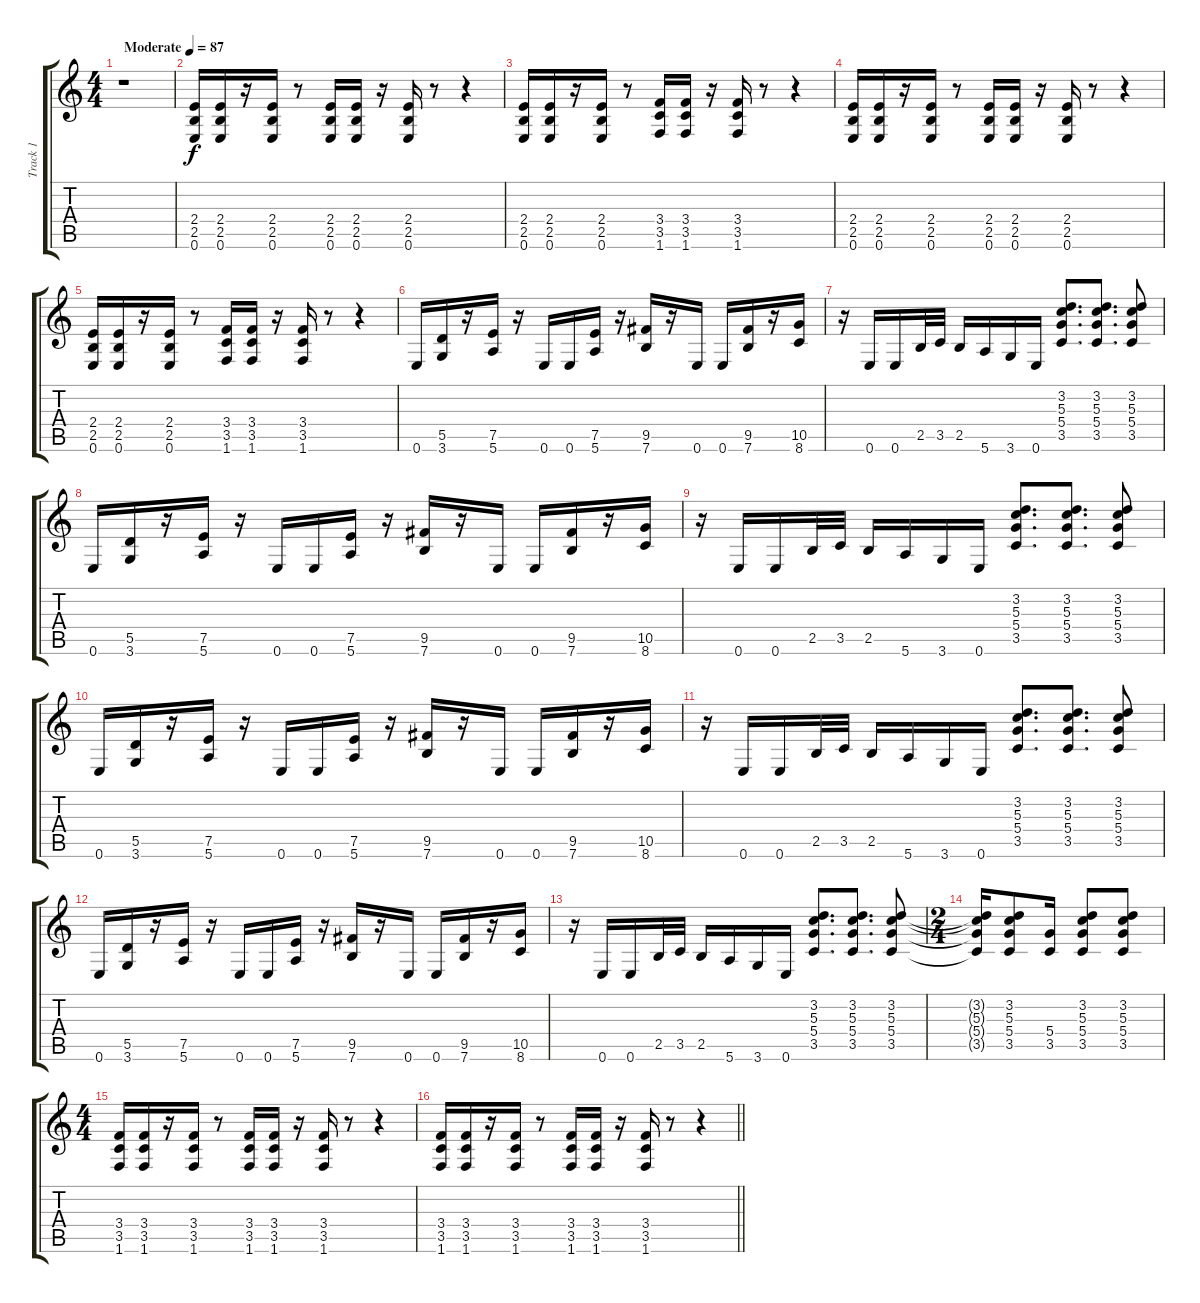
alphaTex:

\track ("Track 1" "Track 1") {instrument distortionguitar}
\staff {score tabs}
\tuning (E4 B3 G3 D3 A2 E2) {hide}
\ts (4 4)
\tempo (87 "Moderate")
\clef g2
\ks c
r.1{dy f instrument distortionguitar} |
(2.4 2.5 0.6).16 (2.4 2.5 0.6).16 r.16 (2.4 2.5 0.6).16 r.8 (2.4 2.5 0.6).16 (2.4 2.5 0.6).16 r.16 (2.4 2.5 0.6).16 r.8 r.4 |
(2.4 2.5 0.6).16 (2.4 2.5 0.6).16 r.16 (2.4 2.5 0.6).16 r.8 (3.4 3.5 1.6).16 (3.4 3.5 1.6).16 r.16 (3.4 3.5 1.6).16 r.8 r.4 |
(2.4 2.5 0.6).16 (2.4 2.5 0.6).16 r.16 (2.4 2.5 0.6).16 r.8 (2.4 2.5 0.6).16 (2.4 2.5 0.6).16 r.16 (2.4 2.5 0.6).16 r.8 r.4 |
(2.4 2.5 0.6).16 (2.4 2.5 0.6).16 r.16 (2.4 2.5 0.6).16 r.8 (3.4 3.5 1.6).16 (3.4 3.5 1.6).16 r.16 (3.4 3.5 1.6).16 r.8 r.4 |
0.6.16 (5.5 3.6).16 r.16 (7.5 5.6).16 r.16 0.6.16 0.6.16 (7.5 5.6).16 r.16 (9.5 7.6).16 r.16 0.6.16 0.6.16 (9.5 7.6).16 r.16 (10.5 8.6).16 |
r.16 0.6.16 0.6.16 2.5.32 3.5.32 2.5.16 5.6.16 3.6.16 0.6.16 (3.2 5.3 5.4 3.5).8{d} (3.2 5.3 5.4 3.5).8{d} (3.2 5.3 5.4 3.5).8 |
0.6.16 (5.5 3.6).16 r.16 (7.5 5.6).16 r.16 0.6.16 0.6.16 (7.5 5.6).16 r.16 (9.5 7.6).16 r.16 0.6.16 0.6.16 (9.5 7.6).16 r.16 (10.5 8.6).16 |
r.16 0.6.16 0.6.16 2.5.32 3.5.32 2.5.16 5.6.16 3.6.16 0.6.16 (3.2 5.3 5.4 3.5).8{d} (3.2 5.3 5.4 3.5).8{d} (3.2 5.3 5.4 3.5).8 |
0.6.16 (5.5 3.6).16 r.16 (7.5 5.6).16 r.16 0.6.16 0.6.16 (7.5 5.6).16 r.16 (9.5 7.6).16 r.16 0.6.16 0.6.16 (9.5 7.6).16 r.16 (10.5 8.6).16 |
r.16 0.6.16 0.6.16 2.5.32 3.5.32 2.5.16 5.6.16 3.6.16 0.6.16 (3.2 5.3 5.4 3.5).8{d} (3.2 5.3 5.4 3.5).8{d} (3.2 5.3 5.4 3.5).8 |
0.6.16 (5.5 3.6).16 r.16 (7.5 5.6).16 r.16 0.6.16 0.6.16 (7.5 5.6).16 r.16 (9.5 7.6).16 r.16 0.6.16 0.6.16 (9.5 7.6).16 r.16 (10.5 8.6).16 |
r.16 0.6.16 0.6.16 2.5.32 3.5.32 2.5.16 5.6.16 3.6.16 0.6.16 (3.2 5.3 5.4 3.5).8{d} (3.2 5.3 5.4 3.5).8{d} (3.2 5.3 5.4 3.5).8 |
\ts (2 4)
(3.2{t} 5.3{t} 5.4{t} 3.5{t}).16 (3.2 5.3 5.4 3.5).8 (5.4 3.5).16 (3.2 5.3 5.4 3.5).8 (3.2 5.3 5.4 3.5).8 |
\ts (4 4)
(3.4 3.5 1.6).16 (3.4 3.5 1.6).16 r.16 (3.4 3.5 1.6).16 r.8 (3.4 3.5 1.6).16 (3.4 3.5 1.6).16 r.16 (3.4 3.5 1.6).16 r.8 r.4 |
\barLineRight lightlight
(3.4 3.5 1.6).16 (3.4 3.5 1.6).16 r.16 (3.4 3.5 1.6).16 r.8 (3.4 3.5 1.6).16 (3.4 3.5 1.6).16 r.16 (3.4 3.5 1.6).16 r.8 r.4
